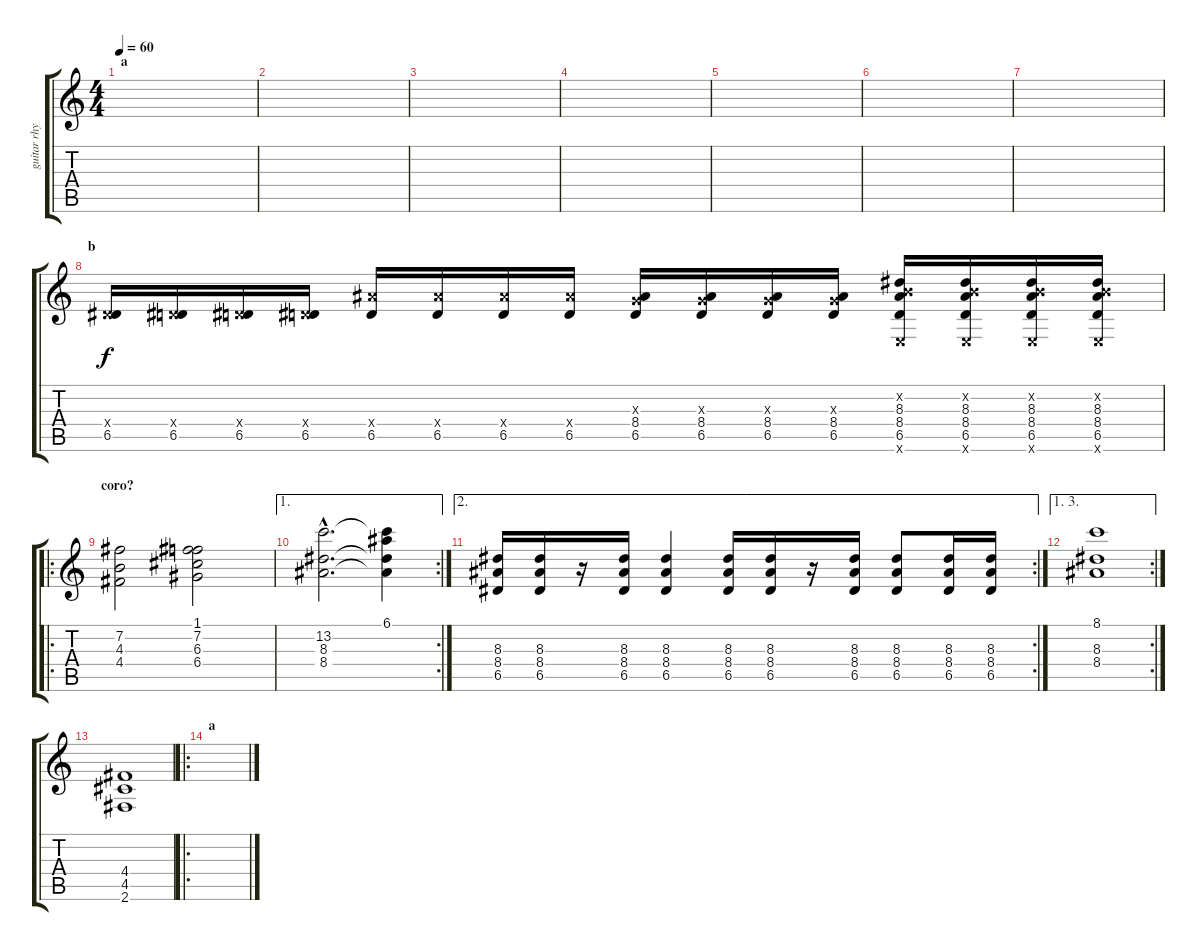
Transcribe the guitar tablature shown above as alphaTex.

\track ("guitar rhym" "guitar rhy") {instrument overdrivenguitar}
\staff {score tabs}
\tuning (E4 B3 G3 D3 A2 E2) {hide}
\ts (4 4)
\section ("" "a")
\tempo 60
\clef g2
\ks c
|
|
|
|
|
|
|
\section ("" "b")
(0.4{x} 6.5).16{volume 6} (0.4{x} 6.5).16 (0.4{x} 6.5).16{volume 6} (0.4{x} 6.5).16 (8.4{x} 6.5).16{volume 7} (8.4{x} 6.5).16 (8.4{x} 6.5).16{volume 8} (8.4{x} 6.5).16 (0.3{x} 8.4 6.5).16{volume 9} (0.3{x} 8.4 6.5).16 (0.3{x} 8.4 6.5).16 (0.3{x} 8.4 6.5).16 (0.2{x} 8.3 8.4 6.5 0.6{x}).16{volume 10} (0.2{x} 8.3 8.4 6.5 0.6{x}).16 (0.2{x} 8.3 8.4 6.5 0.6{x}).16{volume 11} (0.2{x} 8.3 8.4 6.5 0.6{x}).16 |
\ro
\section ("" "coro?")
(7.2 4.3 4.4).2{volume 12} (1.1 7.2 6.3 6.4).2 |
\ae 1
\rc 2
(13.2{hac} 8.3{hac} 8.4{hac}).2{d} (6.1 13.2{t} 8.3{t} 8.4{t}).4 |
\ae 2
\rc 2
(8.3 8.4 6.5).16 (8.3 8.4 6.5).16 r.16 (8.3 8.4 6.5).16 (8.3 8.4 6.5).4 (8.3 8.4 6.5).16 (8.3 8.4 6.5).16 r.16 (8.3 8.4 6.5).16 (8.3 8.4 6.5).8 (8.3 8.4 6.5).16 (8.3 8.4 6.5).16 |
\ae (1 3)
\rc 2
(8.1 8.3 8.4).1 |
(4.4 4.5 2.6).1 |
\ro
\section ("" "a")
